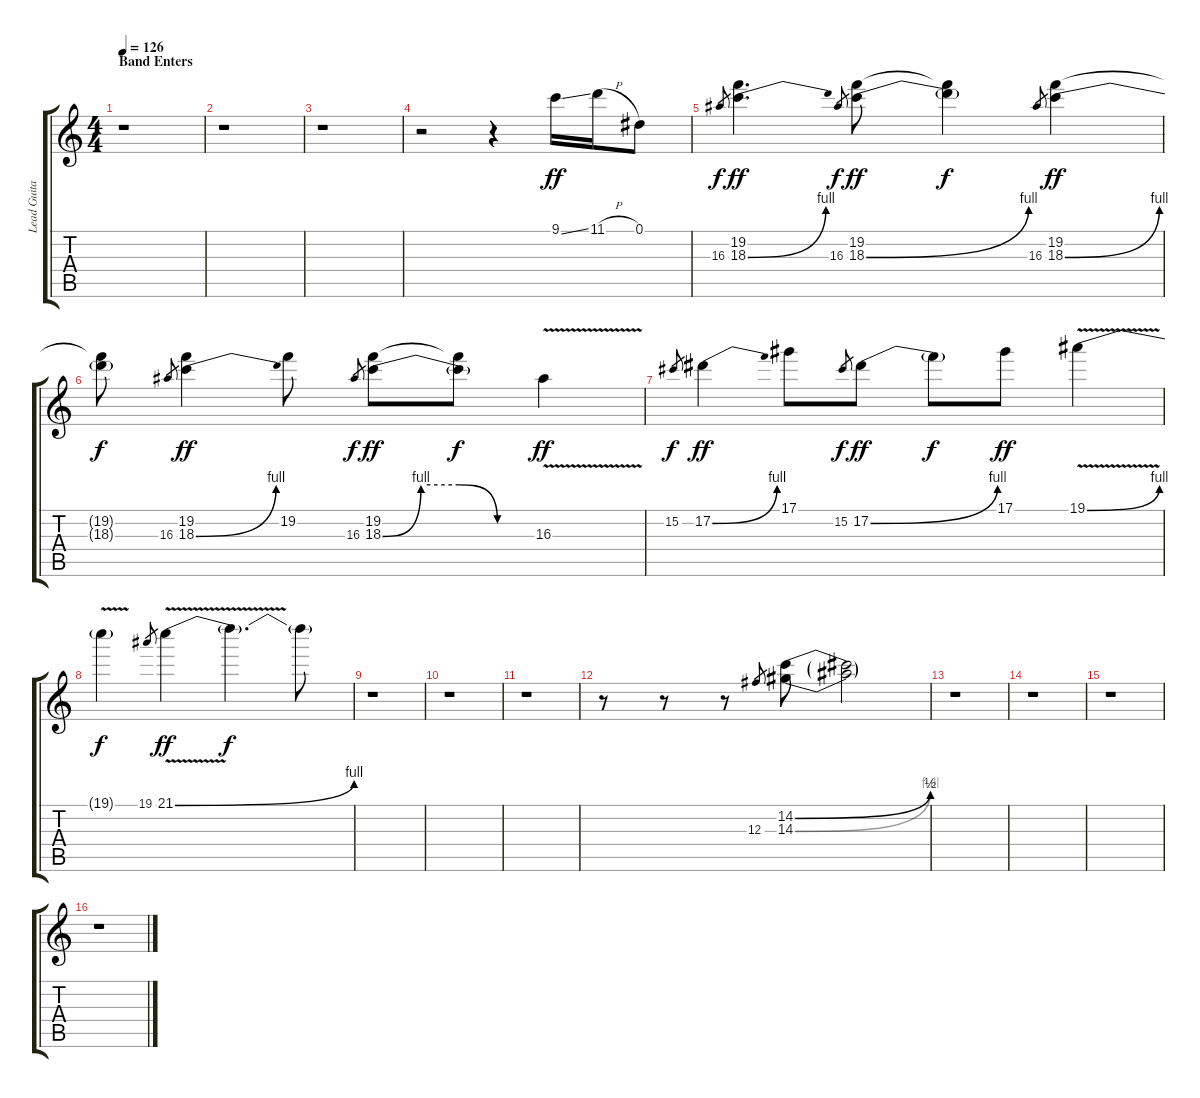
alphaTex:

\track ("Lead Guitar" "Lead Guita") {instrument overdrivenguitar}
\staff {score tabs}
\tuning (Eb4 Bb3 Gb3 Db3 Ab2 Eb2) {hide}
\ts (4 4)
\section ("" "Band Enters")
\tempo 126
\clef g2
\ks c
r.1{dy ff} |
r.1 |
r.1 |
r.2 r.4 9.1{ss}.16 11.1{h}.16 0.1.8 |
16.3.8{gr dy f} (19.2 18.3{be (bend 0 0 60 4)}).4{d dy ff} 16.3.8{gr dy f} (19.2 18.3{be (bend 0 0 60 4)}).8{dy ff} (19.2{t} 18.3{t}).4{dy f} 16.3.8{gr} (19.2 18.3{be (bend 0 0 60 4)}).4{dy ff} |
(19.2{t} 18.3{t}).8{dy f} 16.3.8{gr} (19.2 18.3{be (bend 0 0 60 4)}).4{dy ff} 19.2.8 16.3.8{gr dy f} (19.2 18.3{be (custom 0 0 15 4 30 4 45 0 60 0)}).8{dy ff} (19.2{t} 18.3{t}).8{dy f} 16.3{v}.4{dy ff} |
15.2.8{gr dy f} 17.2{be (bend 0 0 60 4)}.4{dy ff} 17.1.8 15.2.8{gr dy f} 17.2{be (bend 0 0 60 4)}.8{dy ff} 17.2{t}.8{dy f} 17.1.8{dy ff} 19.1{be (bend 0 0 60 4) v}.4 |
19.1{t}.4{dy f} 19.1.8{gr} 21.1{be (bend 0 0 60 4) v}.4{dy ff} 21.1{t}.4{d dy f} 21.1{t}.8 |
r.1 |
r.1 |
r.1 |
r.8 r.8 r.8 12.3.8{gr} (14.2{be (bend 0 0 60 2)} 14.3{be (bend 0 0 60 4)}).8 (14.2{t} 14.3{t}).2 |
r.1 |
r.1 |
r.1 |
r.1
